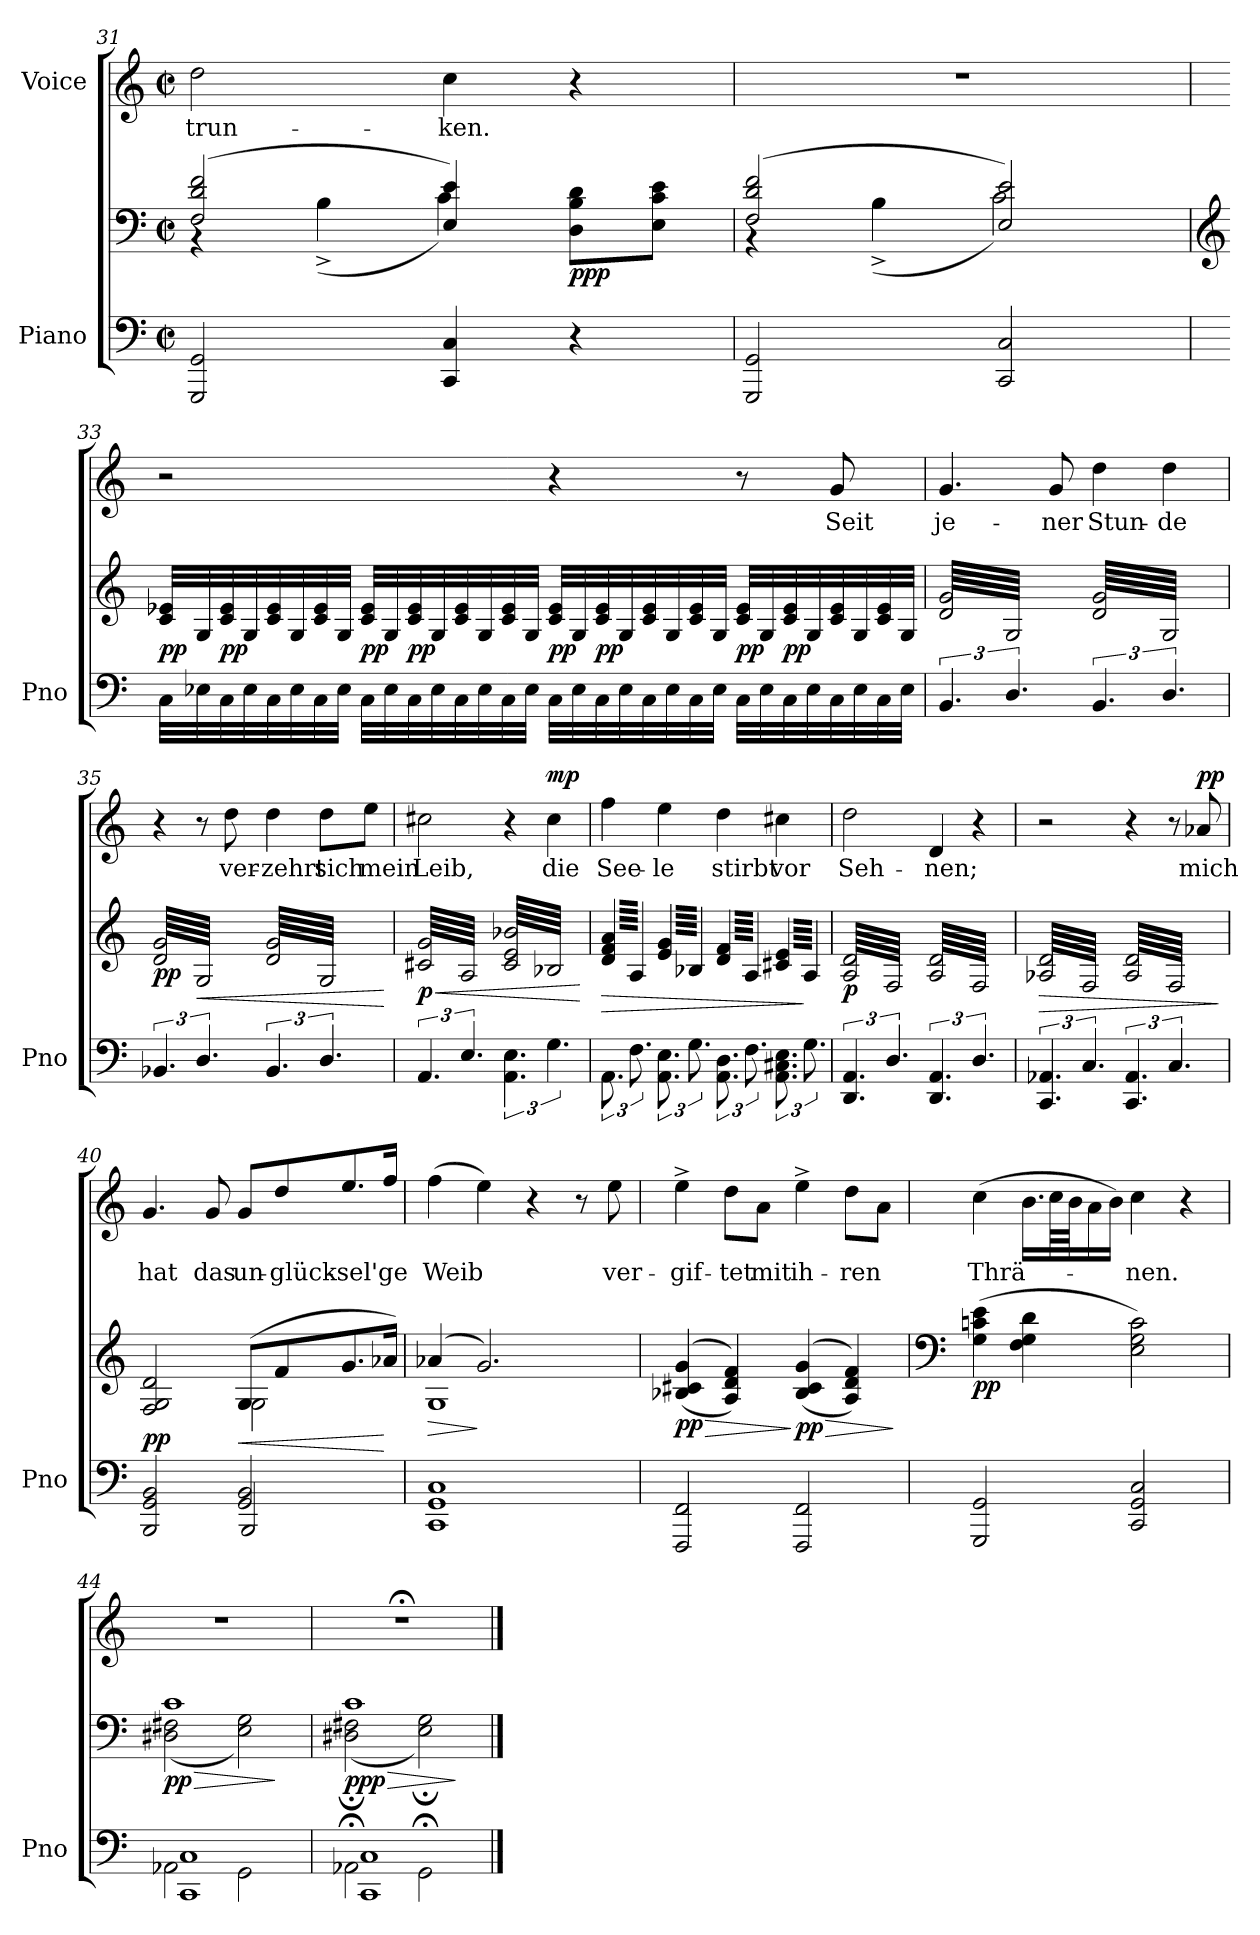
**kern	**kern	**dynam	**kern	**text	**dynam
*part2	*part2	*part2	*part1	*part1	*part1
*staff3	*staff2	*staff2/3	*staff1	*staff1	*staff1
*I"Piano	*	*	*I"Voice	*	*
*I'Pno	*	*	*	*	*
*clefF4	*clefF4	*	*clefG2	*	*
*k[]	*k[]	*	*k[]	*	*
*M2/2	*M2/2	*	*M2/2	*	*
*met(c|)	*met(c|)	*	*met(c|)	*	*
=31	=31	=31	=31	=31	=31
*	*^	*	*	*	*
!	!	!	!	!	!LO:LY:b	!
2GGG/ 2GG/	(>2F/ 2d/ 2f/	4rBB	.	2dd\	-trun-	.
.	.	(<4B^\	.	.	.	.
!	!	!	!	!	!LO:LY:b	!
4CC/ 4C/	4E/ 4e/)	4c\)	.	4cc\	-ken.	.
!	!	!	!LO:DY:b	!	!	!
4r	4ryy	8D\ 8B\ 8d\L	ppp	4r	.	.
.	.	8E\ 8c\ 8e\J	.	.	.	.
!!LO:LB:g=z
=32	=32	=32	=32	=32	=32	=32
2GGG/ 2GG/	(>2F/ 2d/ 2f/	4rBB	.	1r	.	.
.	.	(<4B^\	.	.	.	.
2CC/ 2C/	2E/ 2e/)	2c\)	.	.	.	.
*	*v	*v	*	*	*	*
=33	=33	=33	=33	=33	=33
*	*clefG2	*	*	*	*
*	*^	*	*	*	*
!	!	!	!LO:DY:b	!	!	!
*	*v	*v	*	*	*	*
32C\LLL	32c/ 32e-X/LLL	pp	2r	.	.
32E-X\	32G/	.	.	.	.
!	!	!LO:DY:b	!	!	!
32C\	32c/ 32e-/	pp	.	.	.
32E-\	32G/	.	.	.	.
32C\	32c/ 32e-/	.	.	.	.
32E-\	32G/	.	.	.	.
32C\	32c/ 32e-/	.	.	.	.
32E-\JJJ	32G/JJJ	.	.	.	.
!	!	!LO:DY:b	!	!	!
32C\LLL	32c/ 32e-/LLL	pp	.	.	.
32E-\	32G/	.	.	.	.
!	!	!LO:DY:b	!	!	!
32C\	32c/ 32e-/	pp	.	.	.
32E-\	32G/	.	.	.	.
32C\	32c/ 32e-/	.	.	.	.
32E-\	32G/	.	.	.	.
32C\	32c/ 32e-/	.	.	.	.
32E-\JJJ	32G/JJJ	.	.	.	.
!	!	!LO:DY:b	!	!	!
32C\LLL	32c/ 32e-/LLL	pp	4r	.	.
32E-\	32G/	.	.	.	.
!	!	!LO:DY:b	!	!	!
32C\	32c/ 32e-/	pp	.	.	.
32E-\	32G/	.	.	.	.
32C\	32c/ 32e-/	.	.	.	.
32E-\	32G/	.	.	.	.
32C\	32c/ 32e-/	.	.	.	.
32E-\JJJ	32G/JJJ	.	.	.	.
!	!	!LO:DY:b	!	!	!
32C\LLL	32c/ 32e-/LLL	pp	8r	.	.
32E-\	32G/	.	.	.	.
!	!	!LO:DY:b	!	!	!
32C\	32c/ 32e-/	pp	.	.	.
32E-\	32G/	.	.	.	.
!	!	!	!	!LO:LY:b	!
32C\	32c/ 32e-/	.	8g/	Seit	.
32E-\	32G/	.	.	.	.
32C\	32c/ 32e-/	.	.	.	.
32E-\JJJ	32G/JJJ	.	.	.	.
=34	=34	=34	=34	=34	=34
!	!	!	!	!LO:LY:b	!
*	*tremolo	*	*	*	*
6.BB/	64d/ 64g/LLLL	.	4.g/	je-	.
.	64G/	.	.	.	.
.	64d/ 64g/	.	.	.	.
.	64G/	.	.	.	.
.	64d/ 64g/	.	.	.	.
.	64G/	.	.	.	.
.	64d/ 64g/	.	.	.	.
.	64G/	.	.	.	.
.	64d/ 64g/	.	.	.	.
.	64G/	.	.	.	.
.	64d/ 64g/	.	.	.	.
.	64G/	.	.	.	.
.	64d/ 64g/	.	.	.	.
.	64G/	.	.	.	.
.	64d/ 64g/	.	.	.	.
.	64G/	.	.	.	.
6.D/	64d/ 64g/	.	.	.	.
.	64G/	.	.	.	.
.	64d/ 64g/	.	.	.	.
.	64G/	.	.	.	.
.	64d/ 64g/	.	.	.	.
.	64G/	.	.	.	.
.	64d/ 64g/	.	.	.	.
.	64G/	.	.	.	.
!	!	!	!	!LO:LY:b	!
.	64d/ 64g/	.	8g/	-ner	.
.	64G/	.	.	.	.
.	64d/ 64g/	.	.	.	.
.	64G/	.	.	.	.
.	64d/ 64g/	.	.	.	.
.	64G/	.	.	.	.
.	64d/ 64g/	.	.	.	.
.	64G/JJJJ	.	.	.	.
!	!	!	!	!LO:LY:b	!
6.BB/	64d/ 64g/LLLL	.	4dd\	Stun-	.
.	64G/	.	.	.	.
.	64d/ 64g/	.	.	.	.
.	64G/	.	.	.	.
.	64d/ 64g/	.	.	.	.
.	64G/	.	.	.	.
.	64d/ 64g/	.	.	.	.
.	64G/	.	.	.	.
.	64d/ 64g/	.	.	.	.
.	64G/	.	.	.	.
.	64d/ 64g/	.	.	.	.
.	64G/	.	.	.	.
.	64d/ 64g/	.	.	.	.
.	64G/	.	.	.	.
.	64d/ 64g/	.	.	.	.
.	64G/	.	.	.	.
!	!	!	!	!LO:LY:b	!
6.D/	64d/ 64g/	.	4dd\	-de	.
.	64G/	.	.	.	.
.	64d/ 64g/	.	.	.	.
.	64G/	.	.	.	.
.	64d/ 64g/	.	.	.	.
.	64G/	.	.	.	.
.	64d/ 64g/	.	.	.	.
.	64G/	.	.	.	.
.	64d/ 64g/	.	.	.	.
.	64G/	.	.	.	.
.	64d/ 64g/	.	.	.	.
.	64G/	.	.	.	.
.	64d/ 64g/	.	.	.	.
.	64G/	.	.	.	.
.	64d/ 64g/	.	.	.	.
.	64G/JJJJ	.	.	.	.
!!LO:LB:g=z
=35	=35	=35	=35	=35	=35
!	!	!LO:DY:b	!	!	!
6.BB-X/	64d/ 64g/LLLL	pp	4r	.	.
.	64G/	.	.	.	.
.	64d/ 64g/	.	.	.	.
.	64G/	.	.	.	.
.	64d/ 64g/	.	.	.	.
.	64G/	.	.	.	.
.	64d/ 64g/	.	.	.	.
.	64G/	.	.	.	.
.	64d/ 64g/	.	.	.	.
.	64G/	.	.	.	.
.	64d/ 64g/	.	.	.	.
.	64G/	.	.	.	.
.	64d/ 64g/	.	.	.	.
.	64G/	.	.	.	.
.	64d/ 64g/	.	.	.	.
.	64G/	.	.	.	.
!	!	!LO:HP:b	!	!	!
6.D/	64d/ 64g/	<	8r	.	.
.	64G/	.	.	.	.
.	64d/ 64g/	.	.	.	.
.	64G/	.	.	.	.
.	64d/ 64g/	.	.	.	.
.	64G/	.	.	.	.
.	64d/ 64g/	.	.	.	.
.	64G/	.	.	.	.
!	!	!	!	!LO:LY:b	!
.	64d/ 64g/	.	8dd\	ver-	.
.	64G/	.	.	.	.
.	64d/ 64g/	.	.	.	.
.	64G/	.	.	.	.
.	64d/ 64g/	.	.	.	.
.	64G/	.	.	.	.
.	64d/ 64g/	.	.	.	.
.	64G/JJJJ	.	.	.	.
!	!	!	!	!LO:LY:b	!
6.BB-/	64d/ 64g/LLLL	.	4dd\	-zehrt	.
.	64G/	.	.	.	.
.	64d/ 64g/	.	.	.	.
.	64G/	.	.	.	.
.	64d/ 64g/	.	.	.	.
.	64G/	.	.	.	.
.	64d/ 64g/	.	.	.	.
.	64G/	.	.	.	.
.	64d/ 64g/	.	.	.	.
.	64G/	.	.	.	.
.	64d/ 64g/	.	.	.	.
.	64G/	.	.	.	.
.	64d/ 64g/	.	.	.	.
.	64G/	.	.	.	.
.	64d/ 64g/	.	.	.	.
.	64G/	.	.	.	.
!	!	!	!	!LO:LY:b	!
6.D/	64d/ 64g/	.	8dd\L	sich	.
.	64G/	.	.	.	.
.	64d/ 64g/	.	.	.	.
.	64G/	.	.	.	.
.	64d/ 64g/	.	.	.	.
.	64G/	.	.	.	.
.	64d/ 64g/	.	.	.	.
.	64G/	.	.	.	.
!	!	!	!	!LO:LY:b	!
.	64d/ 64g/	.	8ee\J	mein	.
.	64G/	.	.	.	.
.	64d/ 64g/	.	.	.	.
.	64G/	.	.	.	.
.	64d/ 64g/	.	.	.	.
.	64G/	.	.	.	.
.	64d/ 64g/	.	.	.	.
.	64G/JJJJ	.	.	.	.
.	.	[	.	.	.
=36	=36	=36	=36	=36	=36
!	!	!LO:HP:b	!	!LO:LY:b	!
!	!	!LO:DY:n=1:b	!	!	!
6.AA/	64c#X/ 64g/LLLL	< p	2cc#X\	Leib,	.
.	64A/	.	.	.	.
.	64c#X/ 64g/	.	.	.	.
.	64A/	.	.	.	.
.	64c#X/ 64g/	.	.	.	.
.	64A/	.	.	.	.
.	64c#X/ 64g/	.	.	.	.
.	64A/	.	.	.	.
.	64c#X/ 64g/	.	.	.	.
.	64A/	.	.	.	.
.	64c#X/ 64g/	.	.	.	.
.	64A/	.	.	.	.
.	64c#X/ 64g/	.	.	.	.
.	64A/	.	.	.	.
.	64c#X/ 64g/	.	.	.	.
.	64A/	.	.	.	.
6.E/	64c#X/ 64g/	.	.	.	.
.	64A/	.	.	.	.
.	64c#X/ 64g/	.	.	.	.
.	64A/	.	.	.	.
.	64c#X/ 64g/	.	.	.	.
.	64A/	.	.	.	.
.	64c#X/ 64g/	.	.	.	.
.	64A/	.	.	.	.
.	64c#X/ 64g/	.	.	.	.
.	64A/	.	.	.	.
.	64c#X/ 64g/	.	.	.	.
.	64A/	.	.	.	.
.	64c#X/ 64g/	.	.	.	.
.	64A/	.	.	.	.
.	64c#X/ 64g/	.	.	.	.
.	64A/JJJJ	.	.	.	.
6.AA\ 6.E\	64c#/ 64e/ 64b-X/LLLL	.	4r	.	.
.	64B-X/	.	.	.	.
.	64c#/ 64e/ 64b-X/	.	.	.	.
.	64B-X/	.	.	.	.
.	64c#/ 64e/ 64b-X/	.	.	.	.
.	64B-X/	.	.	.	.
.	64c#/ 64e/ 64b-X/	.	.	.	.
.	64B-X/	.	.	.	.
.	64c#/ 64e/ 64b-X/	.	.	.	.
.	64B-X/	.	.	.	.
.	64c#/ 64e/ 64b-X/	.	.	.	.
.	64B-X/	.	.	.	.
.	64c#/ 64e/ 64b-X/	.	.	.	.
.	64B-X/	.	.	.	.
.	64c#/ 64e/ 64b-X/	.	.	.	.
.	64B-X/	.	.	.	.
!	!	!	!	!LO:LY:b	!LO:DY:a
6.G\	64c#/ 64e/ 64b-X/	.	4cc#\	die	mp
.	64B-X/	.	.	.	.
.	64c#/ 64e/ 64b-X/	.	.	.	.
.	64B-X/	.	.	.	.
.	64c#/ 64e/ 64b-X/	.	.	.	.
.	64B-X/	.	.	.	.
.	64c#/ 64e/ 64b-X/	.	.	.	.
.	64B-X/	.	.	.	.
.	64c#/ 64e/ 64b-X/	.	.	.	.
.	64B-X/	.	.	.	.
.	64c#/ 64e/ 64b-X/	.	.	.	.
.	64B-X/	.	.	.	.
.	64c#/ 64e/ 64b-X/	.	.	.	.
.	64B-X/	.	.	.	.
.	64c#/ 64e/ 64b-X/	.	.	.	.
.	64B-X/JJJJ	.	.	.	.
.	.	[	.	.	.
=37	=37	=37	=37	=37	=37
!	!	!LO:HP:b	!	!LO:LY:b	!
12.AA\	64d/ 64f/ 64a/LLLL	>	4ff\	See-	.
.	64A/	.	.	.	.
.	64d/ 64f/ 64a/	.	.	.	.
.	64A/	.	.	.	.
.	64d/ 64f/ 64a/	.	.	.	.
.	64A/	.	.	.	.
.	64d/ 64f/ 64a/	.	.	.	.
.	64A/	.	.	.	.
12.F\	64d/ 64f/ 64a/	.	.	.	.
.	64A/	.	.	.	.
.	64d/ 64f/ 64a/	.	.	.	.
.	64A/	.	.	.	.
.	64d/ 64f/ 64a/	.	.	.	.
.	64A/	.	.	.	.
.	64d/ 64f/ 64a/	.	.	.	.
.	64A/JJJJ	.	.	.	.
!	!	!	!	!LO:LY:b	!
12.AA\ 12.E\	64e/ 64g/LLLL	.	4ee\	-le	.
.	64B-X/	.	.	.	.
.	64e/ 64g/	.	.	.	.
.	64B-X/	.	.	.	.
.	64e/ 64g/	.	.	.	.
.	64B-X/	.	.	.	.
.	64e/ 64g/	.	.	.	.
.	64B-X/	.	.	.	.
12.G\	64e/ 64g/	.	.	.	.
.	64B-X/	.	.	.	.
.	64e/ 64g/	.	.	.	.
.	64B-X/	.	.	.	.
.	64e/ 64g/	.	.	.	.
.	64B-X/	.	.	.	.
.	64e/ 64g/	.	.	.	.
.	64B-X/JJJJ	.	.	.	.
!	!	!	!	!LO:LY:b	!
12.AA\ 12.D\	64d/ 64f/LLLL	.	4dd\	stirbt	.
.	64A/	.	.	.	.
.	64d/ 64f/	.	.	.	.
.	64A/	.	.	.	.
.	64d/ 64f/	.	.	.	.
.	64A/	.	.	.	.
.	64d/ 64f/	.	.	.	.
.	64A/	.	.	.	.
12.F\	64d/ 64f/	.	.	.	.
.	64A/	.	.	.	.
.	64d/ 64f/	.	.	.	.
.	64A/	.	.	.	.
.	64d/ 64f/	.	.	.	.
.	64A/	.	.	.	.
.	64d/ 64f/	.	.	.	.
.	64A/JJJJ	.	.	.	.
!	!	!	!	!LO:LY:b	!
12.AA\ 12.C#X\ 12.E\	64c#X/ 64e/LLLL	.	4cc#X\	vor	.
.	64A/	.	.	.	.
.	64c#X/ 64e/	.	.	.	.
.	64A/	.	.	.	.
.	64c#X/ 64e/	.	.	.	.
.	64A/	.	.	.	.
.	64c#X/ 64e/	.	.	.	.
.	64A/	.	.	.	.
12.G\	64c#X/ 64e/	]	.	.	.
.	64A/	.	.	.	.
.	64c#X/ 64e/	.	.	.	.
.	64A/	.	.	.	.
.	64c#X/ 64e/	.	.	.	.
.	64A/	.	.	.	.
.	64c#X/ 64e/	.	.	.	.
.	64A/JJJJ	.	.	.	.
=38	=38	=38	=38	=38	=38
!	!	!LO:DY:b	!	!LO:LY:b	!
6.DD/ 6.AA/	64A/ 64d/LLLL	p	2dd\	Seh-	.
.	64F/	.	.	.	.
.	64A/ 64d/	.	.	.	.
.	64F/	.	.	.	.
.	64A/ 64d/	.	.	.	.
.	64F/	.	.	.	.
.	64A/ 64d/	.	.	.	.
.	64F/	.	.	.	.
.	64A/ 64d/	.	.	.	.
.	64F/	.	.	.	.
.	64A/ 64d/	.	.	.	.
.	64F/	.	.	.	.
.	64A/ 64d/	.	.	.	.
.	64F/	.	.	.	.
.	64A/ 64d/	.	.	.	.
.	64F/	.	.	.	.
6.D/	64A/ 64d/	.	.	.	.
.	64F/	.	.	.	.
.	64A/ 64d/	.	.	.	.
.	64F/	.	.	.	.
.	64A/ 64d/	.	.	.	.
.	64F/	.	.	.	.
.	64A/ 64d/	.	.	.	.
.	64F/	.	.	.	.
.	64A/ 64d/	.	.	.	.
.	64F/	.	.	.	.
.	64A/ 64d/	.	.	.	.
.	64F/	.	.	.	.
.	64A/ 64d/	.	.	.	.
.	64F/	.	.	.	.
.	64A/ 64d/	.	.	.	.
.	64F/JJJJ	.	.	.	.
!	!	!	!	!LO:LY:b	!
6.DD/ 6.AA/	64A/ 64d/LLLL	.	4d/	-nen;	.
.	64F/	.	.	.	.
.	64A/ 64d/	.	.	.	.
.	64F/	.	.	.	.
.	64A/ 64d/	.	.	.	.
.	64F/	.	.	.	.
.	64A/ 64d/	.	.	.	.
.	64F/	.	.	.	.
.	64A/ 64d/	.	.	.	.
.	64F/	.	.	.	.
.	64A/ 64d/	.	.	.	.
.	64F/	.	.	.	.
.	64A/ 64d/	.	.	.	.
.	64F/	.	.	.	.
.	64A/ 64d/	.	.	.	.
.	64F/	.	.	.	.
6.D/	64A/ 64d/	.	4r	.	.
.	64F/	.	.	.	.
.	64A/ 64d/	.	.	.	.
.	64F/	.	.	.	.
.	64A/ 64d/	.	.	.	.
.	64F/	.	.	.	.
.	64A/ 64d/	.	.	.	.
.	64F/	.	.	.	.
.	64A/ 64d/	.	.	.	.
.	64F/	.	.	.	.
.	64A/ 64d/	.	.	.	.
.	64F/	.	.	.	.
.	64A/ 64d/	.	.	.	.
.	64F/	.	.	.	.
.	64A/ 64d/	.	.	.	.
.	64F/JJJJ	.	.	.	.
=39	=39	=39	=39	=39	=39
!	!	!LO:HP:b	!	!	!
6.CC/ 6.AA-X/	64A-X/ 64d/LLLL	>	2r	.	.
.	64F/	.	.	.	.
.	64A-X/ 64d/	.	.	.	.
.	64F/	.	.	.	.
.	64A-X/ 64d/	.	.	.	.
.	64F/	.	.	.	.
.	64A-X/ 64d/	.	.	.	.
.	64F/	.	.	.	.
.	64A-X/ 64d/	.	.	.	.
.	64F/	.	.	.	.
.	64A-X/ 64d/	.	.	.	.
.	64F/	.	.	.	.
.	64A-X/ 64d/	.	.	.	.
.	64F/	.	.	.	.
.	64A-X/ 64d/	.	.	.	.
.	64F/	.	.	.	.
6.C/	64A-X/ 64d/	.	.	.	.
.	64F/	.	.	.	.
.	64A-X/ 64d/	.	.	.	.
.	64F/	.	.	.	.
.	64A-X/ 64d/	.	.	.	.
.	64F/	.	.	.	.
.	64A-X/ 64d/	.	.	.	.
.	64F/	.	.	.	.
.	64A-X/ 64d/	.	.	.	.
.	64F/	.	.	.	.
.	64A-X/ 64d/	.	.	.	.
.	64F/	.	.	.	.
.	64A-X/ 64d/	.	.	.	.
.	64F/	.	.	.	.
.	64A-X/ 64d/	.	.	.	.
.	64F/JJJJ	.	.	.	.
6.CC/ 6.AA-/	64A-/ 64d/LLLL	.	4r	.	.
.	64F/	.	.	.	.
.	64A-/ 64d/	.	.	.	.
.	64F/	.	.	.	.
.	64A-/ 64d/	.	.	.	.
.	64F/	.	.	.	.
.	64A-/ 64d/	.	.	.	.
.	64F/	.	.	.	.
.	64A-/ 64d/	.	.	.	.
.	64F/	.	.	.	.
.	64A-/ 64d/	.	.	.	.
.	64F/	.	.	.	.
.	64A-/ 64d/	.	.	.	.
.	64F/	.	.	.	.
.	64A-/ 64d/	.	.	.	.
.	64F/	.	.	.	.
6.C/	64A-/ 64d/	.	8r	.	.
.	64F/	.	.	.	.
.	64A-/ 64d/	.	.	.	.
.	64F/	.	.	.	.
.	64A-/ 64d/	.	.	.	.
.	64F/	.	.	.	.
.	64A-/ 64d/	.	.	.	.
.	64F/	.	.	.	.
!	!	!	!	!LO:LY:b	!LO:DY:a
.	64A-/ 64d/	.	8a-X/	mich	pp
.	64F/	.	.	.	.
.	64A-/ 64d/	.	.	.	.
.	64F/	.	.	.	.
.	64A-/ 64d/	.	.	.	.
.	64F/	.	.	.	.
.	64A-/ 64d/	.	.	.	.
.	64F/JJJJ	.	.	.	.
*	*Xtremolo	*	*	*	*
.	.	]	.	.	.
!!LO:PB:g=z
=40	=40	=40	=40	=40	=40
*^	*^	*	*	*	*
!	!	!	!	!LO:DY:a=2	!	!LO:LY:b	!
2BBB/ 2GG/ 2BB/	2ryy	2F/ 2G/ 2d/	2ryy	pp	4.g/	hat	.
.	.	.	.	.	.	.	.
.	.	.	.	.	.	.	.
.	.	.	.	.	.	.	.
.	.	.	.	.	.	.	.
.	.	.	.	.	.	.	.
.	.	.	.	.	.	.	.
.	.	.	.	.	.	.	.
.	.	.	.	.	.	.	.
.	.	.	.	.	.	.	.
.	.	.	.	.	.	.	.
.	.	.	.	.	.	.	.
.	.	.	.	.	.	.	.
.	.	.	.	.	.	.	.
.	.	.	.	.	.	.	.
.	.	.	.	.	.	.	.
!	!	!	!	!	!	!LO:LY:b	!
.	.	.	.	.	8g/	das	.
!	!	!	!	!LO:HP:b	!	!LO:LY:b	!
2GG/ 2BB/	2BBB/	(>8G/L	2G\	<	8g/L	un-	.
!	!	!	!	!	!	!LO:LY:b	!
.	.	8f/	.	.	8dd/	-glück-	.
!	!	!	!	!	!	!LO:LY:b	!
.	.	8.g/	.	.	8.ee/	-sel'	.
!	!	!	!	!	!	!LO:LY:b	!
.	.	16a-X/Jk)	.	[	16ff/Jk	ge	.
*v	*v	*	*	*	*	*	*
=41	=41	=41	=41	=41	=41	=41
!	!	!	!LO:HP:b	!	!LO:LY:b	!
1CC 1GG 1C	(>4a-X/	1G	>	(>4ff\	Weib	.
.	2.g/)	.	]	4ee\)	.	.
.	.	.	.	4r	.	.
.	.	.	.	8r	.	.
!	!	!	!	!	!LO:LY:b	!
.	.	.	.	8ee\	ver-	.
*	*v	*v	*	*	*	*
=42	=42	=42	=42	=42	=42
!	!	!LO:HP:b	!	!LO:LY:b	!
!	!	!LO:DY:n=1:b	!	!	!
2FFF/ 2FF/	(<(<4B-X/ 4c#X/ 4g/	> pp	4ee^\	-gif-	.
!	!	!	!	!LO:LY:b	!
.	4A/ 4d/ 4f/))	.	8dd\L	-tet	.
!	!	!	!	!LO:LY:b	!
.	.	.	8a\J	mit	.
!	!	!LO:HP:n=1:b	!	!LO:LY:b	!
!	!	!LO:DY:n=2:b	!	!	!
2FFF/ 2FF/	(<(<4B-/ 4c#/ 4g/	] > pp	4ee^\	ih-	.
!	!	!	!	!LO:LY:b	!
.	4A/ 4d/ 4f/))	.	8dd\L	-ren	.
.	.	.	8a\J	.	.
.	.	]	.	.	.
=43	=43	=43	=43	=43	=43
*	*clefF4	*	*	*	*
!	!	!LO:DY:b	!	!LO:LY:b	!
2GGG/ 2GG/	(>4G\ 4cn\ 4e\	pp	(>4cc\	Thrä-	.
.	4F\ 4G\ 4d\	.	16.b\LL	.	.
.	.	.	64cc\LL	.	.
.	.	.	64b\JJ	.	.
.	.	.	16a\	.	.
.	.	.	16b\JJ)	.	.
!	!	!	!	!LO:LY:b	!
2CC/ 2GG/ 2C/	2E\ 2G\ 2c\)	.	4cc\	-nen.	.
.	.	.	4r	.	.
=44	=44	=44	=44	=44	=44
*^	*	*	*	*	*
!	!	!	!LO:HP:b	!	!	!
*	*	*^	*	*	*	*
!	!	!	!	!LO:DY:n=1:b	!	!	!
2AA-X\	1CC 1C	1c	(<2D#X\ 2F#X\	> pp	1r	.	.
2GG\	.	.	2E\ 2G\)	.	.	.	.
*v	*v	*	*	*	*	*	*
*	*v	*v	*	*	*	*
.	.	]	.	.	.
=45	=45	=45	=45	=45	=45
*^	*	*	*	*	*
!	!	!	!LO:HP:b	!	!	!
*	*	*^	*	*	*	*
!	!	!	!	!LO:DY:n=1:b	!	!	!
2AA-X;\	1CC 1C	1c	(<2D#X\;< 2F#X\;<	> ppp	1r;<	.	.
2GG;\	.	.	2E\;< 2G\;<)	.	.	.	.
*v	*v	*	*	*	*	*	*
*	*v	*v	*	*	*	*
.	.	]	.	.	.
==	==	==	==	==	==
*-	*-	*-	*-	*-	*-
